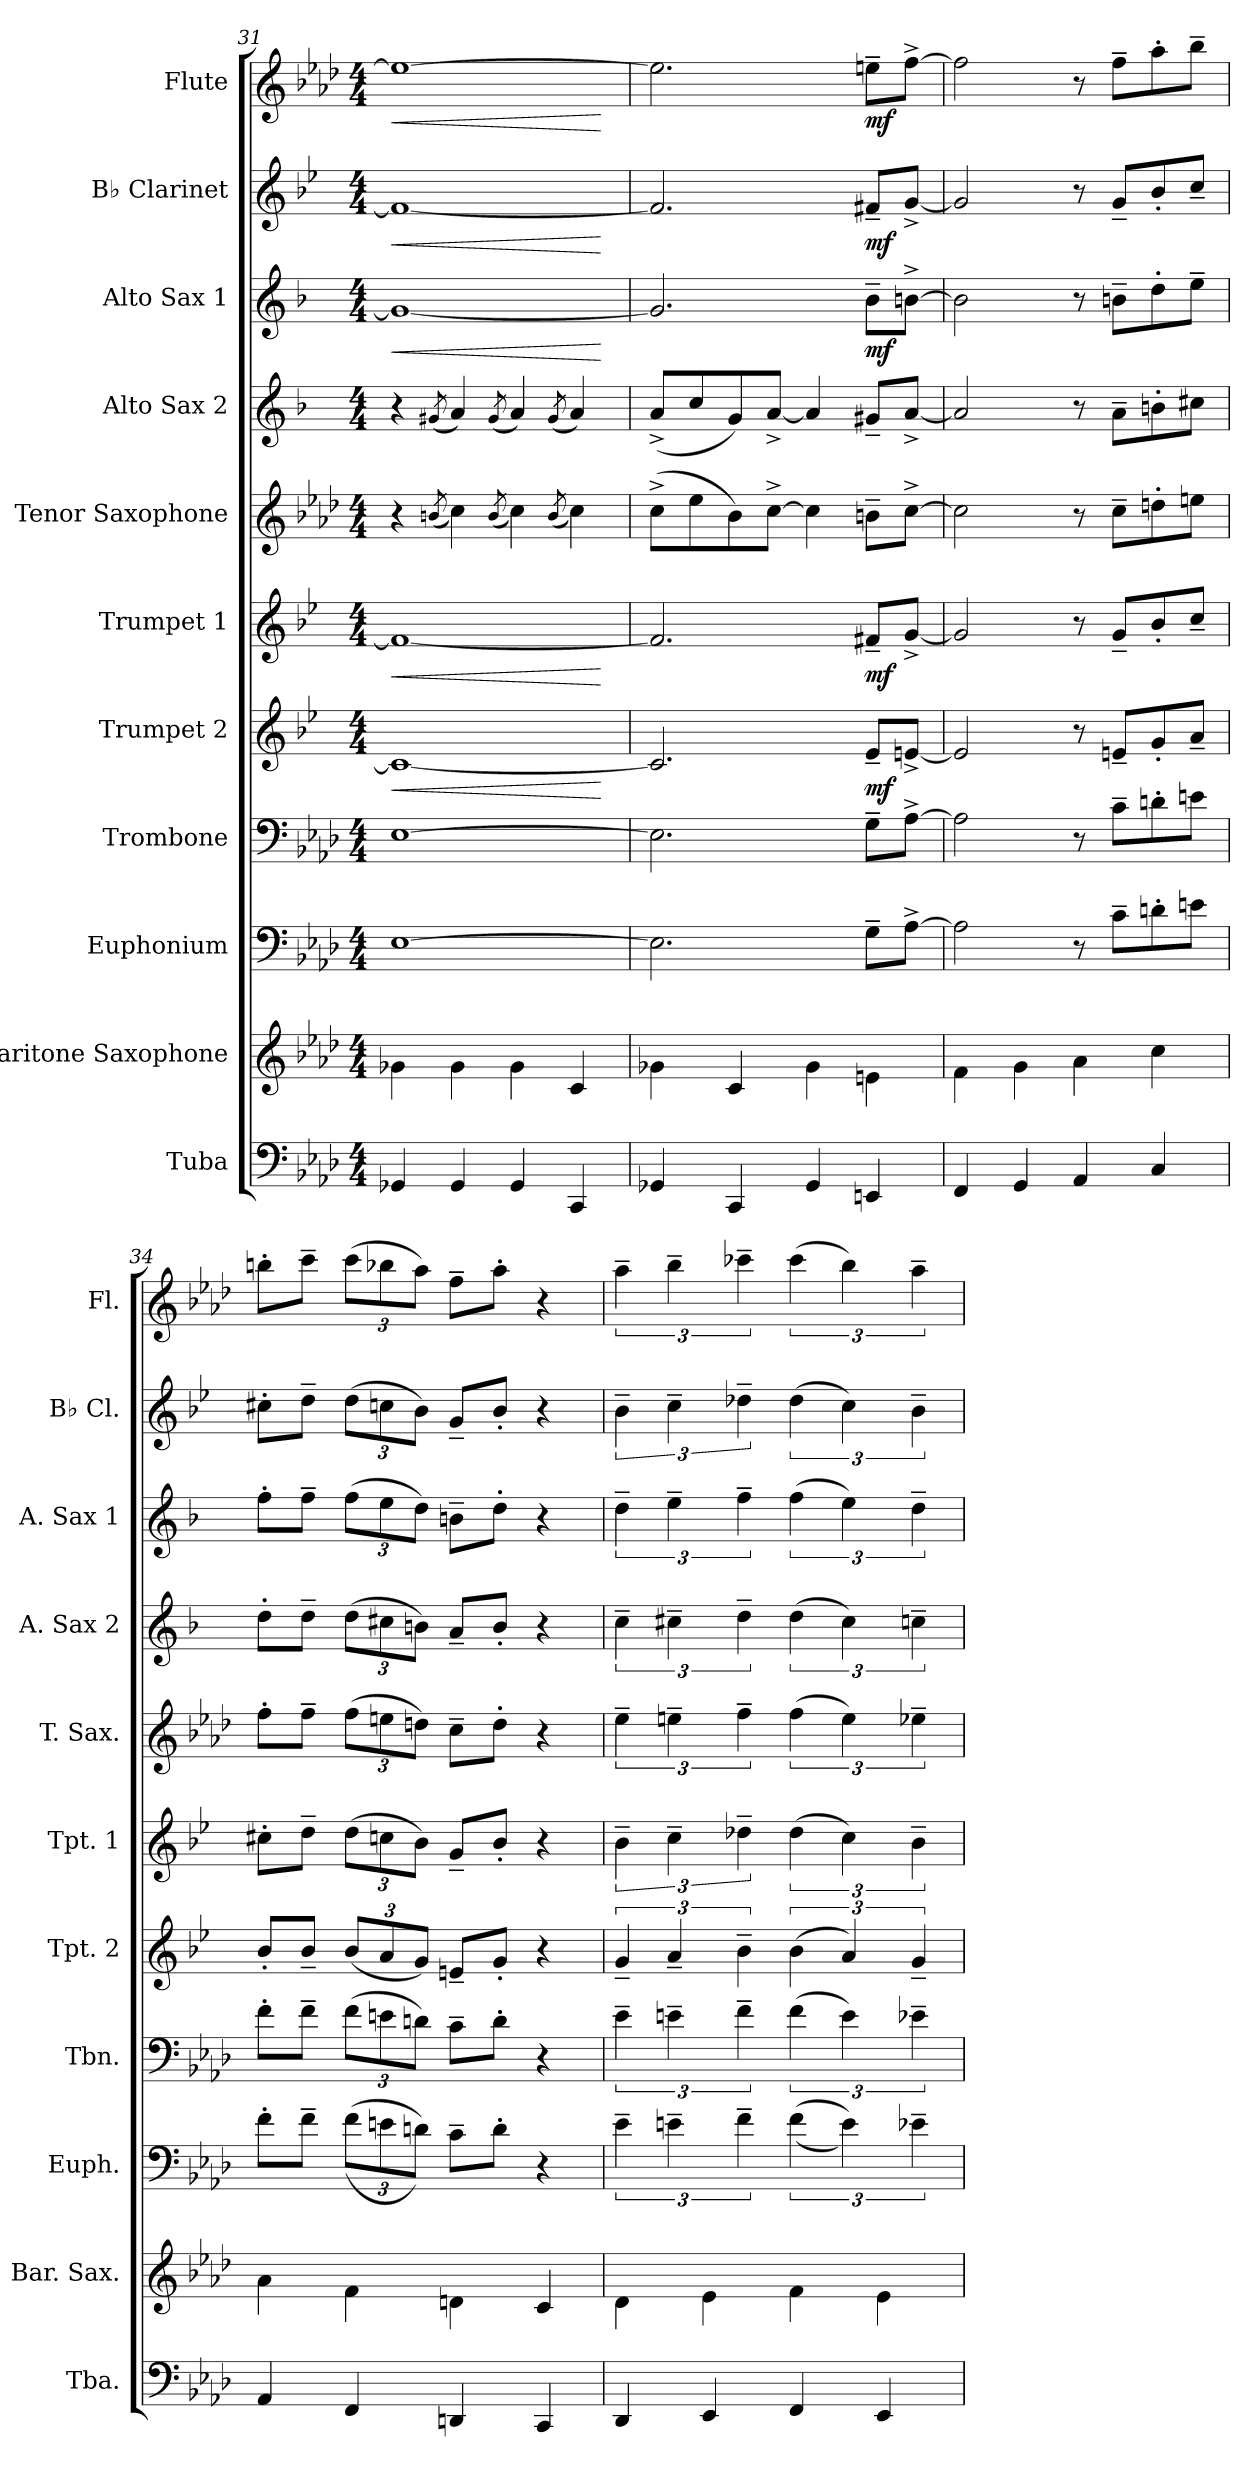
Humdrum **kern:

**kern	**kern	**kern	**kern	**kern	**dynam	**kern	**dynam	**kern	**kern	**kern	**dynam	**kern	**dynam	**kern	**dynam
*part11	*part10	*part9	*part8	*part7	*part7	*part6	*part6	*part5	*part4	*part3	*part3	*part2	*part2	*part1	*part1
*staff11	*staff10	*staff9	*staff8	*staff7	*staff7	*staff6	*staff6	*staff5	*staff4	*staff3	*staff3	*staff2	*staff2	*staff1	*staff1
*I"Tuba	*I"Baritone Saxophone	*I"Euphonium	*I"Trombone	*I"Trumpet 2	*	*I"Trumpet 1	*	*I"Tenor Saxophone	*I"Alto Sax 2	*I"Alto Sax 1	*	*I"B♭ Clarinet	*	*I"Flute	*
*I'Tba.	*I'Bar. Sax.	*I'Euph.	*I'Tbn.	*I'Tpt. 2	*	*I'Tpt. 1	*	*I'T. Sax.	*I'A. Sax 2	*I'A. Sax 1	*	*I'B♭ Cl.	*	*I'Fl.	*
*clefF4	*clefG2	*clefF4	*clefF4	*clefG2	*	*clefG2	*	*clefG2	*clefG2	*clefG2	*	*clefG2	*	*clefG2	*
*	*ITrd12c21	*	*	*ITrd1c2	*	*ITrd1c2	*	*ITrd8c14	*ITrd5c9	*ITrd5c9	*	*ITrd1c2	*	*	*
*k[b-e-a-d-]	*k[b-e-a-d-]	*k[b-e-a-d-]	*k[b-e-a-d-]	*k[b-e-a-d-]	*	*k[b-e-a-d-]	*	*k[b-e-a-d-]	*k[b-e-a-d-]	*k[b-e-a-d-]	*	*k[b-e-a-d-]	*	*k[b-e-a-d-]	*
*M4/4	*M4/4	*M4/4	*M4/4	*M4/4	*	*M4/4	*	*M4/4	*M4/4	*M4/4	*	*M4/4	*	*M4/4	*
=31	=31	=31	=31	=31	=31	=31	=31	=31	=31	=31	=31	=31	=31	=31	=31
!	!	!	!	!	!LO:HP:b	!	!LO:HP:b	!	!	!	!LO:HP:b	!	!LO:HP:b	!	!LO:HP:b
4GG-X/	4G-X\	[1E-	[1E-	1B-_	<	1e-_	<	4r	4r	1B-_	<	1e-_	<	1ee-_	<
.	.	.	.	.	.	.	.	(8qBn/	(8qBn/	.	.	.	.	.	.
4GG-/	4G-\	.	.	.	.	.	.	4c\)	4c/)	.	.	.	.	.	.
.	.	.	.	.	.	.	.	(8qB/	(8qB/	.	.	.	.	.	.
4GG-/	4G-\	.	.	.	.	.	.	4c\)	4c/)	.	.	.	.	.	.
.	.	.	.	.	.	.	.	(8qB/	(8qB/	.	.	.	.	.	.
4CC/	4C/	.	.	.	.	.	.	4c\)	4c/)	.	.	.	.	.	.
.	.	.	.	.	[	.	[	.	.	.	[	.	[	.	[
=32	=32	=32	=32	=32	=32	=32	=32	=32	=32	=32	=32	=32	=32	=32	=32
4GG-X/	4G-X\	2.E-\]	2.E-\]	2.B-/]	.	2.e-/]	.	(8c^\L	(8c^/L	2.B-/]	.	2.e-/]	.	2.ee-\]	.
.	.	.	.	.	.	.	.	8e-\	8e-/	.	.	.	.	.	.
4CC/	4C/	.	.	.	.	.	.	8B-\)	8B-/)	.	.	.	.	.	.
.	.	.	.	.	.	.	.	[8c^\J	[8c^/J	.	.	.	.	.	.
4GG-/	4G-\	.	.	.	.	.	.	4c\]	4c/]	.	.	.	.	.	.
!	!	!	!	!	!LO:DY:b	!	!LO:DY:b	!	!	!	!LO:DY:b	!	!LO:DY:b	!	!LO:DY:b
4EEn/	4En\	8G~\L	8G~\L	8d-~/L	mf	8en~/L	mf	8Bn~\L	8Bn~/L	8d-~\L	mf	8en~/L	mf	8een~\L	mf
.	.	[8A-^\J	[8A-^\J	[8dn^/J	.	[8f^/J	.	[8c^\J	[8c^/J	[8dn^\J	.	[8f^/J	.	[8ff^\J	.
=33	=33	=33	=33	=33	=33	=33	=33	=33	=33	=33	=33	=33	=33	=33	=33
4FF/	4F\	2A-\]	2A-\]	2d/]	.	2f/]	.	2c\]	2c/]	2d\]	.	2f/]	.	2ff\]	.
4GG/	4G\	.	.	.	.	.	.	.	.	.	.	.	.	.	.
4AA-/	4A-\	8r	8r	8r	.	8r	.	8r	8r	8r	.	8r	.	8r	.
.	.	8c~\L	8c~\L	8dn~/L	.	8f~/L	.	8c~\L	8c~\L	8dn~\L	.	8f~/L	.	8ff~\L	.
4C/	4c\	8dn'\	8dn'\	8f'/	.	8a-'/	.	8dn'\	8dn'\	8f'\	.	8a-'/	.	8aa-'\	.
.	.	8en\J	8en\J	8g~/J	.	8b-~/J	.	8en\J	8en\J	8g~\J	.	8b-~/J	.	8bb-~\J	.
!!LO:PB:g=z
=34	=34	=34	=34	=34	=34	=34	=34	=34	=34	=34	=34	=34	=34	=34	=34
4AA-/	4A-\	8f'\L	8f'\L	8a-'/L	.	8bn'\L	.	8f'\L	8f'\L	8a-'\L	.	8bn'\L	.	8bbn'\L	.
.	.	8f~\J	8f~\J	8a-~/J	.	8cc~\J	.	8f~\J	8f~\J	8a-~\J	.	8cc~\J	.	8ccc~\J	.
*	*	*Xbrackettup	*Xbrackettup	*Xbrackettup	*	*Xbrackettup	*	*Xbrackettup	*Xbrackettup	*Xbrackettup	*	*Xbrackettup	*	*Xbrackettup	*
4FF/	4F\	((12f\L	(12f\L	(12a-/L	.	(12cc\L	.	(12f\L	(12f\L	(12a-\L	.	(12cc\L	.	(12ccc\L	.
.	.	12en\	12en\	12g/	.	12b-X\	.	12en\	12en\	12g\	.	12b-X\	.	12bb-X\	.
.	.	12dn\J))	12dn\J)	12f/J)	.	12a-\J)	.	12dn\J)	12dn\J)	12f\J)	.	12a-\J)	.	12aa-\J)	.
4DDn/	4Dn\	8c~\L	8c~\L	8dn~/L	.	8f~/L	.	8c~\L	8c~/L	8dn~\L	.	8f~/L	.	8ff~\L	.
.	.	8d'\J	8d'\J	8f'/J	.	8a-'/J	.	8d'\J	8d'/J	8f'\J	.	8a-'/J	.	8aa-'\J	.
4CC/	4C/	4r	4r	4r	.	4r	.	4r	4r	4r	.	4r	.	4r	.
=35	=35	=35	=35	=35	=35	=35	=35	=35	=35	=35	=35	=35	=35	=35	=35
*	*	*brackettup	*brackettup	*brackettup	*	*brackettup	*	*brackettup	*brackettup	*brackettup	*	*brackettup	*	*brackettup	*
4DD-/	4D-\	6e-~\	6e-~\	6f~/	.	6a-~\	.	6e-~\	6e-~\	6f~\	.	6a-~\	.	6aa-~\	.
.	.	6en~\	6en~\	6g~/	.	6b-~\	.	6en~\	6en~\	6g~\	.	6b-~\	.	6bb-~\	.
4EE-/	4E-\	.	.	.	.	.	.	.	.	.	.	.	.	.	.
.	.	6f~\	6f~\	6a-~\	.	6cc-X~\	.	6f~\	6f~\	6a-~\	.	6cc-X~\	.	6ccc-X~\	.
4FF/	4F\	((6f\	(6f\	(6a-\	.	(6cc-\	.	(6f\	(6f\	(6a-\	.	(6cc-\	.	(6ccc-\	.
.	.	6e\))	6e\)	6g/)	.	6b-\)	.	6e\)	6e\)	6g\)	.	6b-\)	.	6bb-\)	.
4EE-/	4E-\	.	.	.	.	.	.	.	.	.	.	.	.	.	.
.	.	6e-X~\	6e-X~\	6f~/	.	6a-~\	.	6e-X~\	6e-X~\	6f~\	.	6a-~\	.	6aa-~\	.
=	=	=	=	=	=	=	=	=	=	=	=	=	=	=	=
*-	*-	*-	*-	*-	*-	*-	*-	*-	*-	*-	*-	*-	*-	*-	*-
